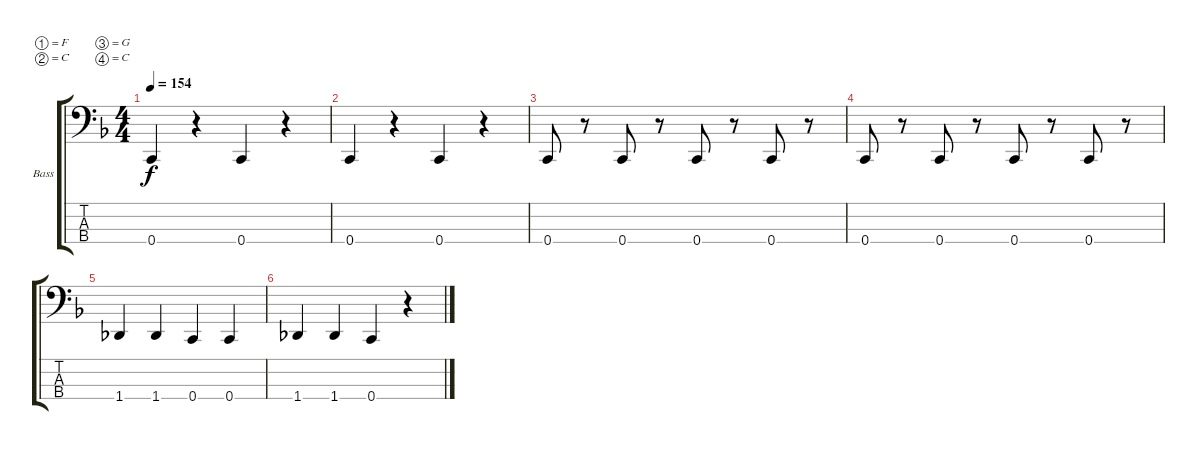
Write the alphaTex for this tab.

\defaultSystemsLayout 4
\bracketExtendMode groupsimilarinstruments
\firstSystemTrackNameOrientation horizontal
\otherSystemsTrackNameOrientation horizontal
\track ("Electric Bass" "Bass") {instrument electricbassfinger}
\staff {score tabs}
\tuning (F2 C2 G1 C1)
\ts (4 4)
\tempo 154
\clef f4
\scale
0.333333
\ks f
0.4.4{dy f} r.4 0.4.4 r.4 |
\scale
0.333333 0.4.4 r.4 0.4.4 r.4 |
\scale
0.333333 0.4.8 r.8 0.4.8 r.8 0.4.8 r.8 0.4.8 r.8 |
\scale
0.333333 0.4.8 r.8 0.4.8 r.8 0.4.8 r.8 0.4.8 r.8 |
1.4.4 1.4.4 0.4.4 0.4.4 |
1.4.4 1.4.4 0.4.4 r.4
